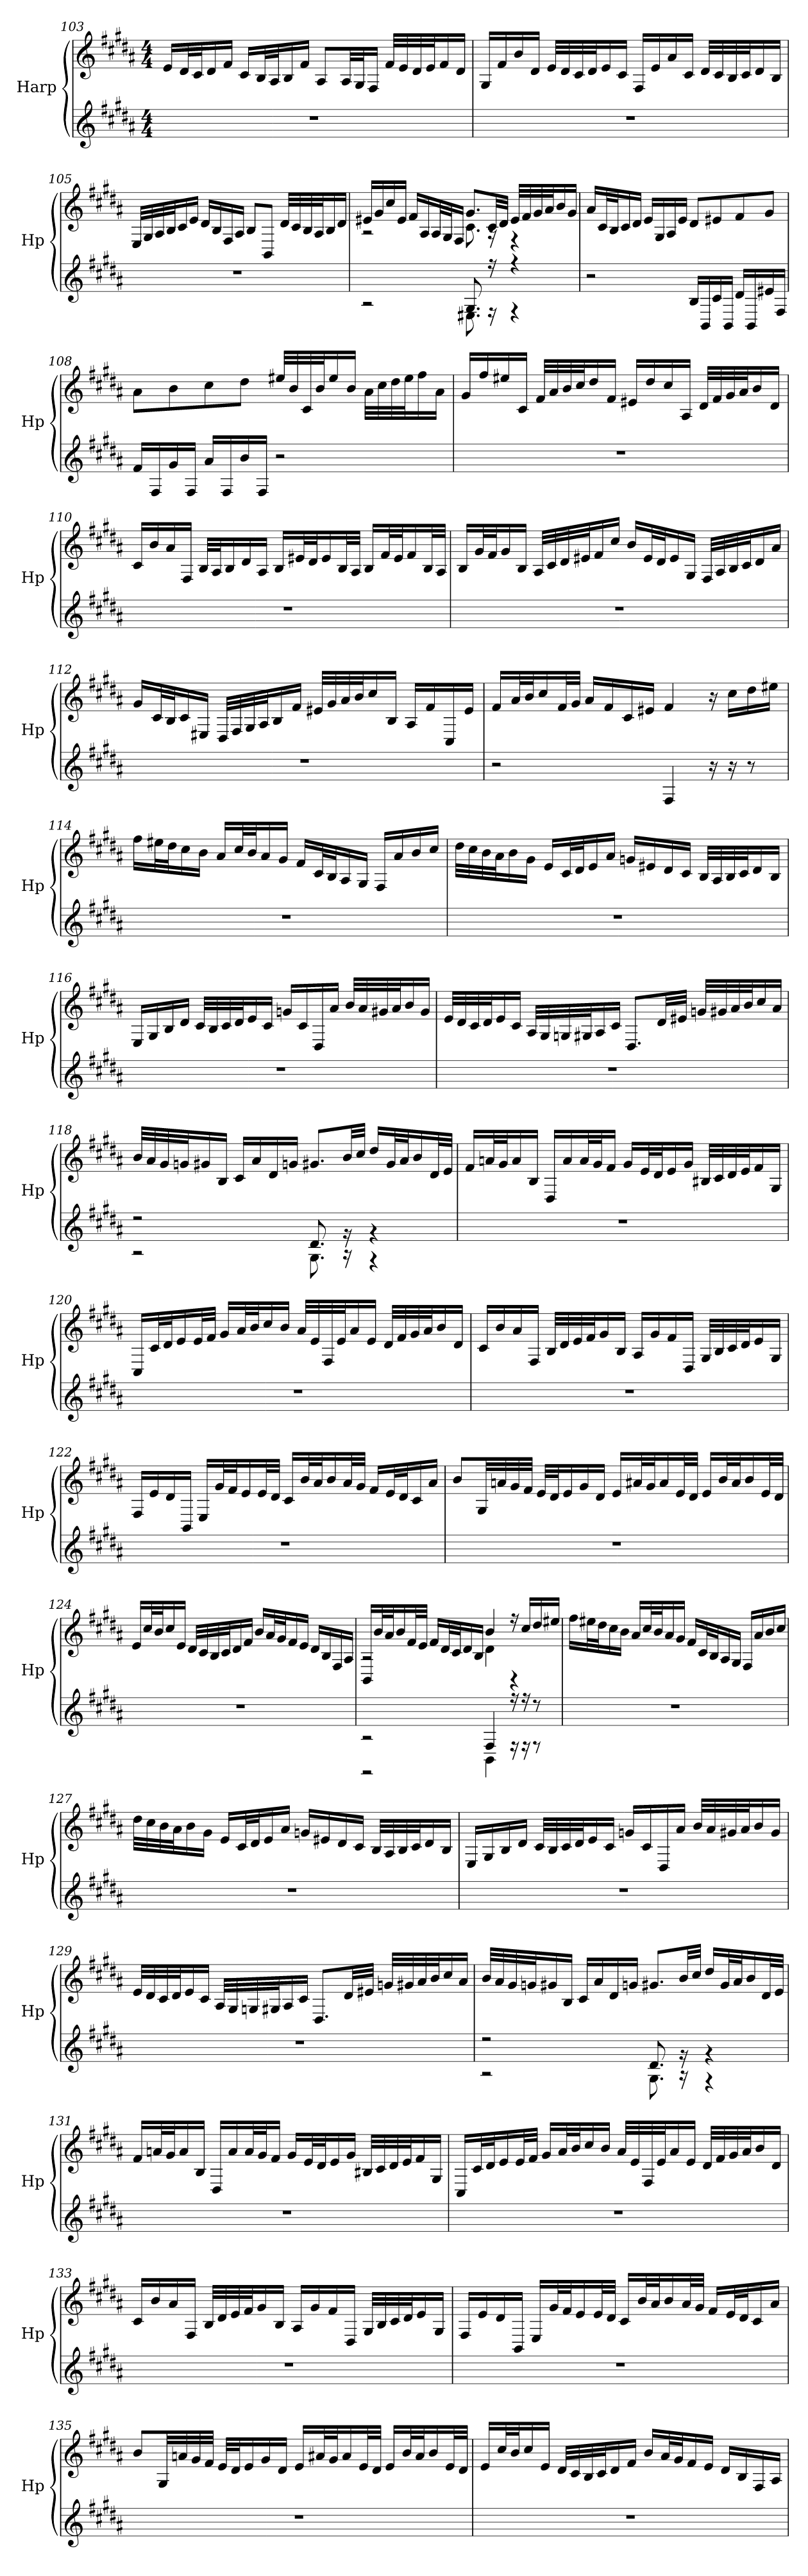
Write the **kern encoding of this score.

**kern	**kern
*part1	*part1
*staff2	*staff1
*I"Harp	*
*I'Hp	*
*clefG2	*clefG2
*k[f#c#g#d#a#]	*k[f#c#g#d#a#]
*M4/4	*M4/4
=103	=103
1r	16e/LL
.	32d#/L
.	32c#/J
.	16d#/
.	16f#/JJ
.	16c#/LL
.	32B/L
.	32A#/J
.	16B/
.	16f#/JJ
.	8A#/L
.	32A#/LL
.	32G#/J
.	16F#/JJ
.	32f#/LLL
.	32e/
.	32d#/
.	32e/J
.	16f#/
.	16d#/JJ
!!LO:LB:g=z
=104	=104
1r	16G#/LL
.	16f#/
.	16b/
.	16d#/JJ
.	32e/LLL
.	32d#/
.	32c#/
.	32d#/J
.	16e/
.	16c#/JJ
.	16F#/LL
.	16e/
.	16a#/
.	16c#/JJ
.	32d#/LLL
.	32c#/
.	32B/
.	32c#/J
.	16d#/
.	16B/JJ
!!LO:LB:g=z
=105	=105
1r	32E/LLL
.	32G#/
.	32A#/
.	32B/J
.	16c#/
.	16e/JJ
.	16d#/LL
.	16B/
.	16F#/
.	16A#/JJ
.	8B/L
.	8BB/J
.	32d#/LLL
.	32c#/
.	32B/
.	32A#/J
.	16B/
.	16d#/JJ
=106	=106
*^	*^
2rA	2r	16e#X/LL	2rA
.	.	16g#/	.
.	.	16cc#/	.
.	.	16e#/JJ	.
.	.	16f#/LL	.
.	.	16A#/	.
.	.	32A#/L	.
.	.	32G#/J	.
.	.	16F#/JJ	.
8.G#/	8.E#X\	8.g#/L	8.c#\
16r	16rF	32c#/LL	16rA
.	.	32d#/JJJ	.
4r	4rF	32e#/LLL	4rF
.	.	32f#/	.
.	.	32g#/	.
.	.	32a#/J	.
.	.	16b/	.
.	.	16g#/JJ	.
*v	*v	*	*
*	*v	*v
!!LO:PB:g=z
=107	=107
2r	16a#/LL
.	32c#/L
.	32B/J
.	16c#/
.	16d#/JJ
.	16e/LL
.	16G#/
.	16A#/
.	16e/JJ
16B/LL	8d#/L
16BB/	.
16c#/	8e#X/
16BB/JJ	.
16d#/LL	8f#/
16BB/	.
16e#X/	8g#/J
16F#/JJ	.
=108	=108
16f#/LL	8a#\L
16F#/	.
16g#/	8b\
16F#/JJ	.
16a#/LL	8cc#\
16F#/	.
16b/	8dd#\J
16F#/JJ	.
2r	32ee#X/LLL
.	32b/
.	32c#/
.	32b/J
.	16ee#/
.	16b/JJ
.	32a#\LLL
.	32cc#\
.	32dd#\
.	32ee#\J
.	16ff#\
.	16a#\JJ
!!LO:LB:g=z
=109	=109
1r	16g#/LL
.	16ff#/
.	16ee#X/
.	16c#/JJ
.	32f#/LLL
.	32a#/
.	32b/
.	32cc#/J
.	16dd#/
.	16f#/JJ
.	16e#X/LL
.	16dd#/
.	16cc#/
.	16A#/JJ
.	32d#/LLL
.	32f#/
.	32g#/
.	32a#/J
.	16b/
.	16d#/JJ
!!LO:LB:g=z
=110	=110
1r	16c#/LL
.	16b/
.	16a#/
.	16F#/JJ
.	32B/LLL
.	32A#/J
.	16B/
.	16d#/
.	16A#/JJ
.	16B/LL
.	32e#X/L
.	32d#/J
.	16e#/
.	32B/L
.	32A#/JJJ
.	16B/LL
.	32f#/L
.	32e#/J
.	16f#/
.	32B/L
.	32A#/JJJ
!!LO:LB:g=z
=111	=111
1r	16B/LL
.	32g#/L
.	32f#/J
.	16g#/
.	16B/JJ
.	32A#/LLL
.	32c#/
.	32d#/
.	32e#X/J
.	16f#/
.	16cc#/JJ
.	16b/LL
.	32e#/L
.	32d#/J
.	16e#/
.	16G#/JJ
.	32F#/LLL
.	32A#/
.	32B/
.	32c#/J
.	16d#/
.	16a#/JJ
!!LO:LB:g=z
=112	=112
1r	16g#/LL
.	32c#/L
.	32B/J
.	16c#/
.	16E#X/JJ
.	32D#/LLL
.	32F#/
.	32G#/
.	32A#/J
.	16B/
.	16f#/JJ
.	32e#X/LLL
.	32g#/
.	32a#/
.	32b/J
.	16cc#/
.	16B/JJ
.	16A#/LL
.	16f#/
.	16C#/
.	16e#/JJ
=113	=113
2r	16f#/LL
.	32a#/L
.	32b/J
.	16cc#/
.	32f#/L
.	32g#/JJJ
.	16a#/LL
.	16f#/
.	16c#/
.	16e#X/JJ
4F#/	4f#/
16r	16r
16r	16cc#\LL
8r	16dd#\
.	16ee#X\JJ
!!LO:LB:g=z
=114	=114
1r	16ff#\LL
.	32ee#X\L
.	32dd#\J
.	16cc#\
.	16b\JJ
.	16a#/LL
.	32cc#/L
.	32b/J
.	16a#/
.	16g#/JJ
.	16f#/LL
.	32c#/L
.	32B/J
.	16A#/
.	16G#/JJ
.	16F#/LL
.	16a#/
.	16b/
.	16cc#/JJ
!!LO:PB:g=z
=115	=115
1r	32dd#\LLL
.	32cc#\
.	32b\
.	32a#\J
.	16b\
.	16g#\JJ
.	16e/LL
.	32c#/L
.	32d#/J
.	16e/
.	16a#/JJ
.	16gn/LL
.	16e#X/
.	16d#/
.	16c#/JJ
.	32B/LLL
.	32A#/
.	32B/
.	32c#/J
.	16d#/
.	16B/JJ
!!LO:LB:g=z
=116	=116
1r	16E/LL
.	16G#/
.	16B/
.	16d#/JJ
.	32c#/LLL
.	32B/
.	32c#/
.	32d#/J
.	16e/
.	16c#/JJ
.	16gn/LL
.	16c#/
.	16D#/
.	16a#/JJ
.	32b/LLL
.	32a#/
.	32g#X/
.	32a#/J
.	16b/
.	16g#/JJ
!!LO:LB:g=z
=117	=117
1r	32e/LLL
.	32d#/
.	32c#/
.	32d#/J
.	16e/
.	16c#/JJ
.	32A#/LLL
.	32G#/
.	32Gn/
.	32G#X/J
.	16A#/
.	16c#/JJ
.	8.D#/L
.	32d#/LL
.	32e#X/JJJ
.	32gn/LLL
.	32g#X/
.	32a#/
.	32b/J
.	16cc#/
.	16a#/JJ
!!LO:LB:g=z
=118	=118
*^	*
2r	2rA	32b/LLL
.	.	32a#/
.	.	32g#/
.	.	32gn/J
.	.	16g#X/
.	.	16B/JJ
.	.	16c#/LL
.	.	16a#/
.	.	16d#/
.	.	16gn/JJ
8.d#/	8.G#\	8.g#X/L
16rg	16rA	32b/LL
.	.	32cc#/JJJ
4rg	4rF	16dd#/LL
.	.	32g#/L
.	.	32a#/J
.	.	16b/
.	.	32d#/L
.	.	32e/JJJ
*v	*v	*
!!LO:LB:g=z
=119	=119
1r	16f#/LL
.	32an/L
.	32g#/J
.	16a/
.	16B/JJ
.	16D#/LL
.	16a/
.	32a/L
.	32g#/J
.	16f#/JJ
.	16g#/LL
.	32e/L
.	32d#/J
.	16e/
.	16g#/JJ
.	32B#X/LLL
.	32c#/
.	32d#/
.	32e/J
.	16f#/
.	16G#/JJ
!!LO:LB:g=z
=120	=120
1r	16C#/LL
.	32c#/L
.	32d#/J
.	16e/
.	32e/L
.	32f#/JJJ
.	16g#/LL
.	32a#/L
.	32b/J
.	16cc#/
.	16b/JJ
.	32a#/LLL
.	32e/
.	32F#/
.	32e/J
.	16a#/
.	16e/JJ
.	32d#/LLL
.	32f#/
.	32g#/
.	32a#/J
.	16b/
.	16d#/JJ
!!LO:PB:g=z
=121	=121
1r	16c#/LL
.	16b/
.	16a#/
.	16F#/JJ
.	32B/LLL
.	32d#/
.	32e/
.	32f#/J
.	16g#/
.	16B/JJ
.	16A#/LL
.	16g#/
.	16f#/
.	16D#/JJ
.	32G#/LLL
.	32B/
.	32c#/
.	32d#/J
.	16e/
.	16G#/JJ
=122	=122
1r	16F#/LL
.	16e/
.	16d#/
.	16BB/JJ
.	16E/LL
.	32g#/L
.	32f#/J
.	16e/
.	32e/L
.	32d#/JJJ
.	16c#/LL
.	32b/L
.	32a#/J
.	16b/
.	32a#/L
.	32g#/JJJ
.	16f#/LL
.	32e/L
.	32d#/J
.	16c#/
.	16a#/JJ
!!LO:LB:g=z
=123	=123
1r	8b/L
.	32G#/LL
.	32an/
.	32g#/
.	32f#/JJJ
.	32e/LLL
.	32d#/J
.	16e/
.	16g#/
.	16d#/JJ
.	16e/LL
.	32a#X/L
.	32g#/J
.	16a#/
.	32e/L
.	32d#/JJJ
.	16e/LL
.	32b/L
.	32a#/J
.	16b/
.	32e/L
.	32d#/JJJ
=124	=124
1r	16e/LL
.	32cc#/L
.	32b/J
.	16cc#/
.	16e/JJ
.	32d#/LLL
.	32c#/
.	32B/
.	32c#/J
.	16d#/
.	16f#/JJ
.	16b/LL
.	32a#/L
.	32g#/J
.	16f#/
.	16e/JJ
.	16d#/LL
.	16B/
.	16F#/
.	16A#/JJ
!!LO:LB:g=z
=125	=125
*^	*^
2rA	2rEE	16BB/LL	2rA
.	.	32b/L	.
.	.	32a#/J	.
.	.	16b/	.
.	.	32f#/L	.
.	.	32e/JJJ	.
.	.	16f#/LL	.
.	.	32d#/L	.
.	.	32c#/J	.
.	.	16d#/	.
.	.	16B/JJ	.
4F#/	4BB\	4b/	4d#\
16r	16rF	16r	4rBB
16r	16rF	16cc#/LL	.
8r	8rF	16dd#/	.
.	.	16ee#X/JJ	.
*v	*v	*	*
*	*v	*v
=126	=126
1r	16ff#\LL
.	32ee#X\L
.	32dd#\J
.	16cc#\
.	16b\JJ
.	16a#/LL
.	32cc#/L
.	32b/J
.	16a#/
.	16g#/JJ
.	16f#/LL
.	32c#/L
.	32B/J
.	16A#/
.	16G#/JJ
.	16F#/LL
.	16a#/
.	16b/
.	16cc#/JJ
!!LO:LB:g=z
=127	=127
1r	32dd#\LLL
.	32cc#\
.	32b\
.	32a#\J
.	16b\
.	16g#\JJ
.	16e/LL
.	32c#/L
.	32d#/J
.	16e/
.	16a#/JJ
.	16gn/LL
.	16e#X/
.	16d#/
.	16c#/JJ
.	32B/LLL
.	32A#/
.	32B/
.	32c#/J
.	16d#/
.	16B/JJ
!!LO:LB:g=z
=128	=128
1r	16E/LL
.	16G#/
.	16B/
.	16d#/JJ
.	32c#/LLL
.	32B/
.	32c#/
.	32d#/J
.	16e/
.	16c#/JJ
.	16gn/LL
.	16c#/
.	16D#/
.	16a#/JJ
.	32b/LLL
.	32a#/
.	32g#X/
.	32a#/J
.	16b/
.	16g#/JJ
!!LO:LB:g=z
=129	=129
1r	32e/LLL
.	32d#/
.	32c#/
.	32d#/J
.	16e/
.	16c#/JJ
.	32A#/LLL
.	32G#/
.	32Gn/
.	32G#X/J
.	16A#/
.	16c#/JJ
.	8.D#/L
.	32d#/LL
.	32e#X/JJJ
.	32gn/LLL
.	32g#X/
.	32a#/
.	32b/J
.	16cc#/
.	16a#/JJ
!!LO:PB:g=z
=130	=130
*^	*
2r	2rA	32b/LLL
.	.	32a#/
.	.	32g#/
.	.	32gn/J
.	.	16g#X/
.	.	16B/JJ
.	.	16c#/LL
.	.	16a#/
.	.	16d#/
.	.	16gn/JJ
8.d#/	8.G#\	8.g#X/L
16rg	16rA	32b/LL
.	.	32cc#/JJJ
4rg	4rF	16dd#/LL
.	.	32g#/L
.	.	32a#/J
.	.	16b/
.	.	32d#/L
.	.	32e/JJJ
*v	*v	*
!!LO:LB:g=z
=131	=131
1r	16f#/LL
.	32an/L
.	32g#/J
.	16a/
.	16B/JJ
.	16D#/LL
.	16a/
.	32a/L
.	32g#/J
.	16f#/JJ
.	16g#/LL
.	32e/L
.	32d#/J
.	16e/
.	16g#/JJ
.	32B#X/LLL
.	32c#/
.	32d#/
.	32e/J
.	16f#/
.	16G#/JJ
!!LO:LB:g=z
=132	=132
1r	16C#/LL
.	32c#/L
.	32d#/J
.	16e/
.	32e/L
.	32f#/JJJ
.	16g#/LL
.	32a#/L
.	32b/J
.	16cc#/
.	16b/JJ
.	32a#/LLL
.	32e/
.	32F#/
.	32e/J
.	16a#/
.	16e/JJ
.	32d#/LLL
.	32f#/
.	32g#/
.	32a#/J
.	16b/
.	16d#/JJ
!!LO:LB:g=z
=133	=133
1r	16c#/LL
.	16b/
.	16a#/
.	16F#/JJ
.	32B/LLL
.	32d#/
.	32e/
.	32f#/J
.	16g#/
.	16B/JJ
.	16A#/LL
.	16g#/
.	16f#/
.	16D#/JJ
.	32G#/LLL
.	32B/
.	32c#/
.	32d#/J
.	16e/
.	16G#/JJ
=134	=134
1r	16F#/LL
.	16e/
.	16d#/
.	16BB/JJ
.	16E/LL
.	32g#/L
.	32f#/J
.	16e/
.	32e/L
.	32d#/JJJ
.	16c#/LL
.	32b/L
.	32a#/J
.	16b/
.	32a#/L
.	32g#/JJJ
.	16f#/LL
.	32e/L
.	32d#/J
.	16c#/
.	16a#/JJ
!!LO:LB:g=z
=135	=135
1r	8b/L
.	32G#/LL
.	32an/
.	32g#/
.	32f#/JJJ
.	32e/LLL
.	32d#/J
.	16e/
.	16g#/
.	16d#/JJ
.	16e/LL
.	32a#X/L
.	32g#/J
.	16a#/
.	32e/L
.	32d#/JJJ
.	16e/LL
.	32b/L
.	32a#/J
.	16b/
.	32e/L
.	32d#/JJJ
=136	=136
1r	16e/LL
.	32cc#/L
.	32b/J
.	16cc#/
.	16e/JJ
.	32d#/LLL
.	32c#/
.	32B/
.	32c#/J
.	16d#/
.	16f#/JJ
.	16b/LL
.	32a#/L
.	32g#/J
.	16f#/
.	16e/JJ
.	16d#/LL
.	16B/
.	16F#/
.	16A#/JJ
=	=
*-	*-
